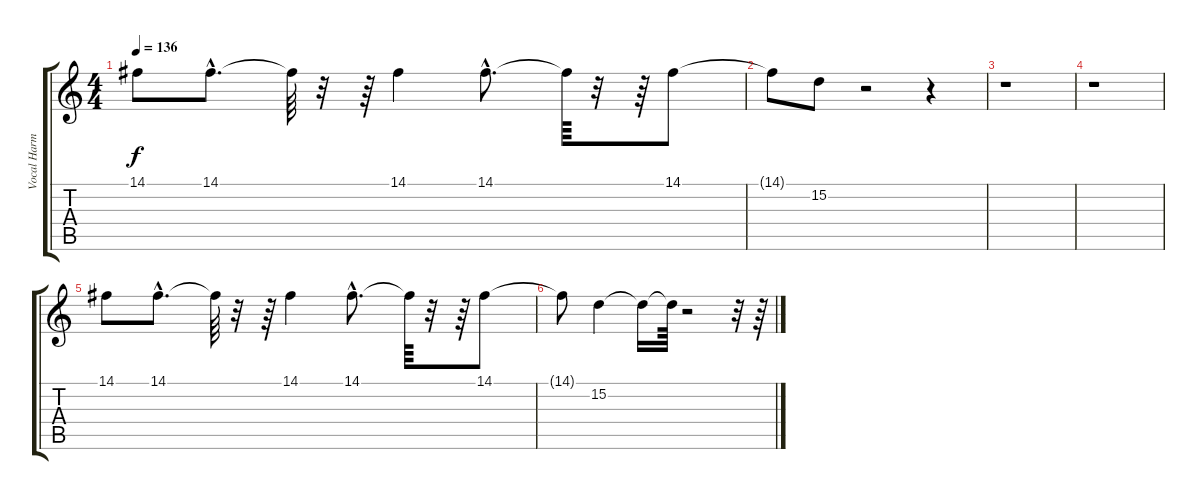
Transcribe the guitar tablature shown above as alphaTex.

\track ("Vocal Harmony" "Vocal Harm") {instrument choiraahs}
\staff {score tabs}
\tuning (E4 B3 G3 D3 A2 E2) {hide}
\ts (4 4)
\tempo 136
\clef g2
\ks c
14.1.8{dy f} 14.1{hac}.8{d} 14.1{t}.64 r.32 r.64 14.1.4 14.1{hac}.8{d} 14.1{t}.64 r.32 r.64 14.1.8 |
14.1{t}.8 15.2.8 r.2 r.4 |
r.1 |
r.1 |
14.1.8 14.1{hac}.8{d} 14.1{t}.64 r.32 r.64 14.1.4 14.1{hac}.8{d} 14.1{t}.64 r.32 r.64 14.1.8 |
14.1{t}.8 15.2.4 15.2{t}.16 15.2{t}.64 r.2 r.32 r.64
